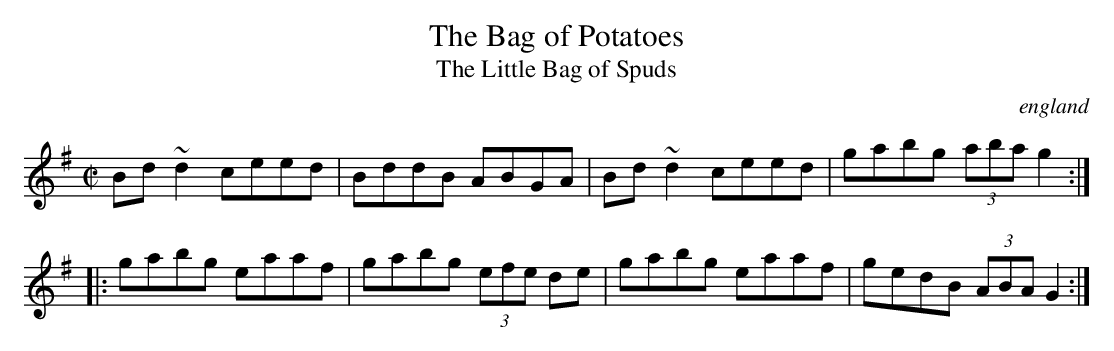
X:1
T:Bag of Potatoes, The
T:Little Bag of Spuds, The
O:england
M:C|
K:G
Bd~d2 ceed|BddB ABGA|Bd~d2 ceed|gabg (3aba g2\
::gabg eaaf|gabg (3efe de|gabg eaaf|gedB (3ABA G2:|
